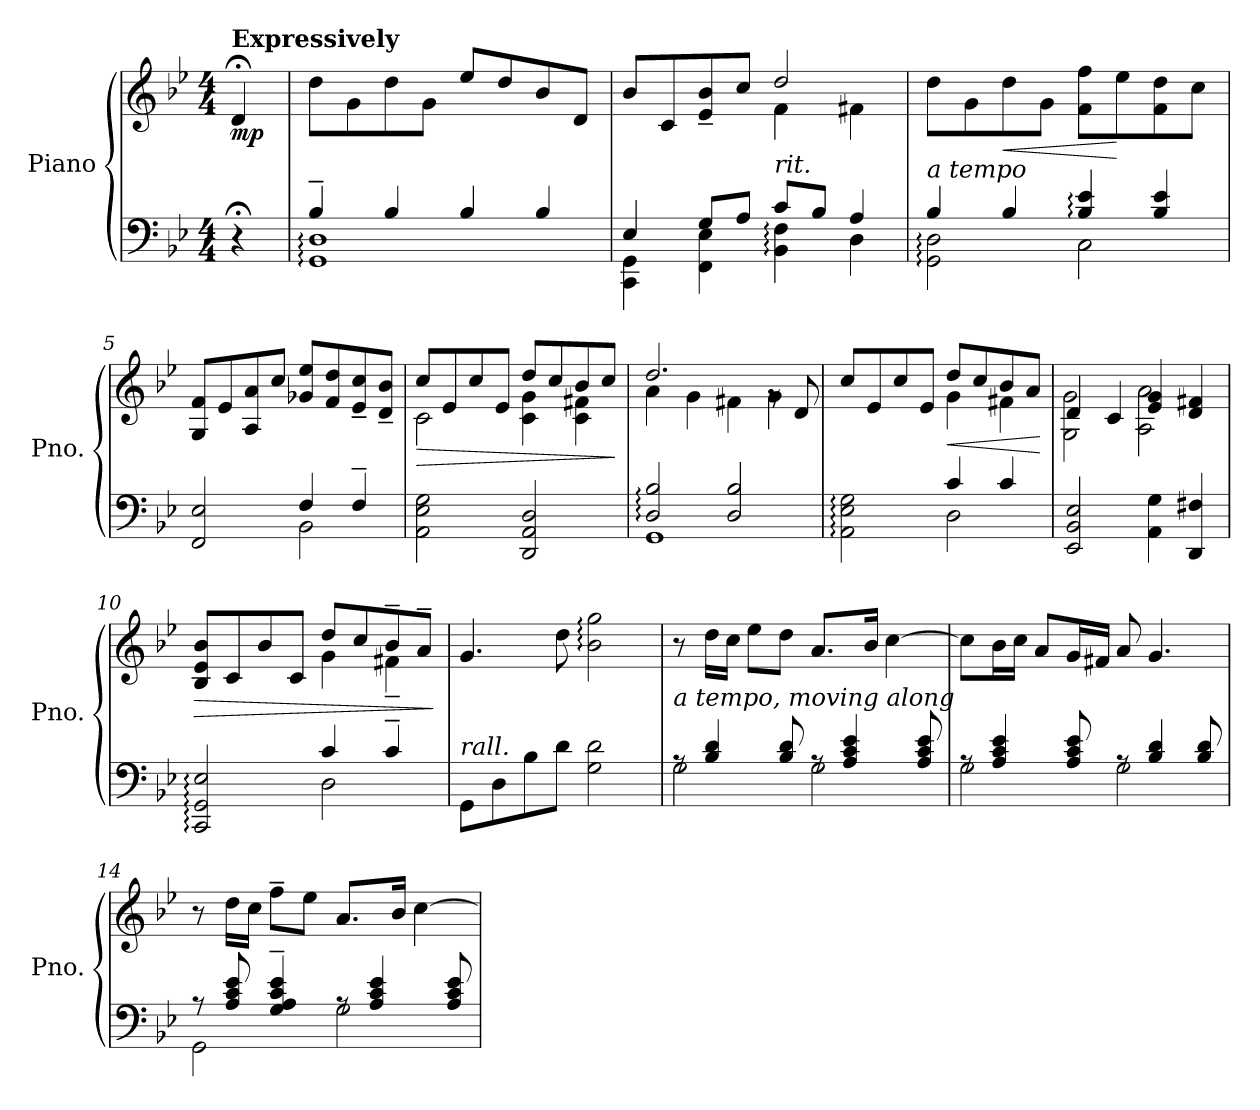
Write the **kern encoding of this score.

**kern	**kern	**dynam
*part1	*part1	*part1
*staff2	*staff1	*staff1/2
*I"Piano	*	*
*I'Pno.	*	*
*clefF4	*clefG2	*
*k[b-e-]	*k[b-e-]	*
*M4/4	*M4/4	*
*MM68	*MM68	*
=1	=1	=1
!	!LO:TX:a:B:t=Expressively	!
!	!	!LO:DY:b
4r;<	4d;</	mp
=2	=2	=2
*^	*	*
4B-~/	1GG: 1D:	8dd\L	.
.	.	8g\	.
4B-/	.	8dd\	.
.	.	8g\J	.
4B-/	.	8ee-/L	.
.	.	8dd/	.
4B-/	.	8b-/	.
.	.	8d/J	.
=3	=3	=3	=3
*	*	*^	*
4E-/	4CC\ 4GG\	8b-/L	2ryy	.
.	.	8c/	.	.
8G/L	4FF\ 4E-\	8e-/~ 8b-/~	.	.
8A/J	.	8cc/J	.	.
*	*	*MM58	*	*
!LO:TX:a:i:t=rit.	!	!	!	!
8c/L	4BB-\: 4F\:	2dd/	4f\	.
8B-/J	.	.	.	.
*	*	*MM48	*	*
4A/	4D\	.	4f#X\	.
*	*	*v	*v	*
!!LO:LB:g=z
=4	=4	=4	=4
*	*	*MM68	*
*	*	*^	*
!LO:TX:a:i:t=a tempo	!	!	!	!
*	*	*v	*v	*
4B-/	2GG\: 2D\:	8dd\L	.
.	.	8g\	.
!	!	!	!LO:HP:b
4B-/	.	8dd\	<
.	.	8g\J	.
4B-/: 4e-/:	2C\	8f\ 8ff\L	.
.	.	8ee-\	[
4B-/ 4e-/	.	8f\ 8dd\	.
.	.	8cc\J	.
=5	=5	=5	=5
2FF/ 2E-/	2ryy	8G/ 8f/L	.
.	.	8e-/	.
.	.	8A/ 8a/	.
.	.	8cc/J	.
4F/	2BB-\	8g-X/ 8ee-/L	.
.	.	8f/ 8dd/	.
4F~/	.	8e-/~ 8cc/~	.
.	.	8d/~ 8b-/~J	.
*v	*v	*	*
=6	=6	=6
!	!	!LO:HP:b
*	*^	*
2AA\ 2E-\ 2G\	8cc/L	2c\	>
.	8e-/	.	.
.	8cc/	.	.
.	8e-/J	.	.
2DD/ 2AA/ 2D/	8dd/L	4c\ 4g\	.
.	8cc/	.	.
.	8b-/	4c\ 4f#X\	.
.	8cc/J	.	.
*	*v	*v	*
.	.	]
!!LO:LB:g=z
=7	=7	=7
*^	*^	*
2D/: 2B-/:	1GG	2.dd/	4a\	.
.	.	.	4g\	.
2D/ 2B-/	.	.	4f#X\	.
.	.	8rg	4g\	.
.	.	8d/	.	.
=8	=8	=8	=8	=8
2AA\: 2E-\: 2G\:	2ryy	8cc/L	2ryy	.
.	.	8e-/	.	.
.	.	8cc/	.	.
.	.	8e-/J	.	.
!	!	!	!	!LO:HP:b
4c/	2D\	8dd/L	4g\	<
.	.	8cc/	.	.
4c/	.	8b-/	4f#X\	.
.	.	8a/J	.	.
*v	*v	*	*	*
*	*v	*v	*
.	.	[
=9	=9	=9
*	*^	*
2EE-/ 2BB-/ 2E-/	4d/	(2G\ 2g\	.
.	4c/	.	.
4AA\ 4G\	4e-/ 4g/	2A\ 2a\	.
4DD/ 4F#X/)	(4d/ 4f#X/	.	.
!!LO:LB:g=z	!!
=10	=10	=10	=10
*^	*	*	*
!	!	!	!	!LO:HP:b
2CC/: 2GG/: 2E-/:	2ryy	8B-/ 8e-/ 8b-/L	2ryy	>
.	.	8c/	.	.
.	.	8b-/	.	.
.	.	8c/J	.	.
4c/	2D\	8dd/L	4g\	.
.	.	8cc/	.	.
4c~/	.	8b-~/	4f#X~\	.
.	.	8a~/J	.	.
*v	*v	*	*	*
*	*v	*v	*
.	.	]
=11	=11	=11
*	*MM58	*
!LO:TX:a:i:t=rall.	!	!
8GG\L	4.g/	.
8D\	.	.
8B-\	.	.
*	*MM35	*
8d\J	8dd\	.
2G\ 2d\	2b-\:Z 2gg\:Z	.
=12	=12	=12
*	*MM68	*
*^	*	*
!LO:TX:a:i:t=a tempo, moving along	!	!	!
8rA	2G\	8r	.
4B-/ 4d/	.	16dd\LL	.
.	.	16cc\JJ	.
.	.	8ee-\L	.
8B-/ 8d/	.	8dd\J	.
8rA	2G\	8.a/L	.
4A/ 4c/ 4e-/	.	.	.
.	.	16b-/Jk	.
.	.	[4cc\	.
8A/ 8c/ 8e-/	.	.	.
!!LO:PB:g=z
=13	=13	=13	=13
8rA	2G\	8cc\L]	.
4A/ 4c/ 4e-/	.	16b-\L	.
.	.	16cc\JJ	.
.	.	8a/L	.
8A/ 8c/ 8e-/	.	16g/L	.
.	.	16f#X/JJ	.
8rA	2G\	8a/	.
4B-/ 4d/	.	4.g/	.
8B-/ 8d/	.	.	.
=14	=14	=14	=14
8rA	2GG\	8r	.
8A/ 8c/ 8e-/	.	16dd\LL	.
.	.	16cc\JJ	.
4G/~ 4A/~ 4c/~ 4e-/~	.	8ff~\L	.
.	.	8ee-\J	.
8rA	2G\	8.a/L	.
4A/ 4c/ 4e-/	.	.	.
.	.	16b-/Jk	.
.	.	[4cc\	.
8A/ 8c/ 8e-/	.	.	.
*v	*v	*	*
=	=	=
*-	*-	*-
